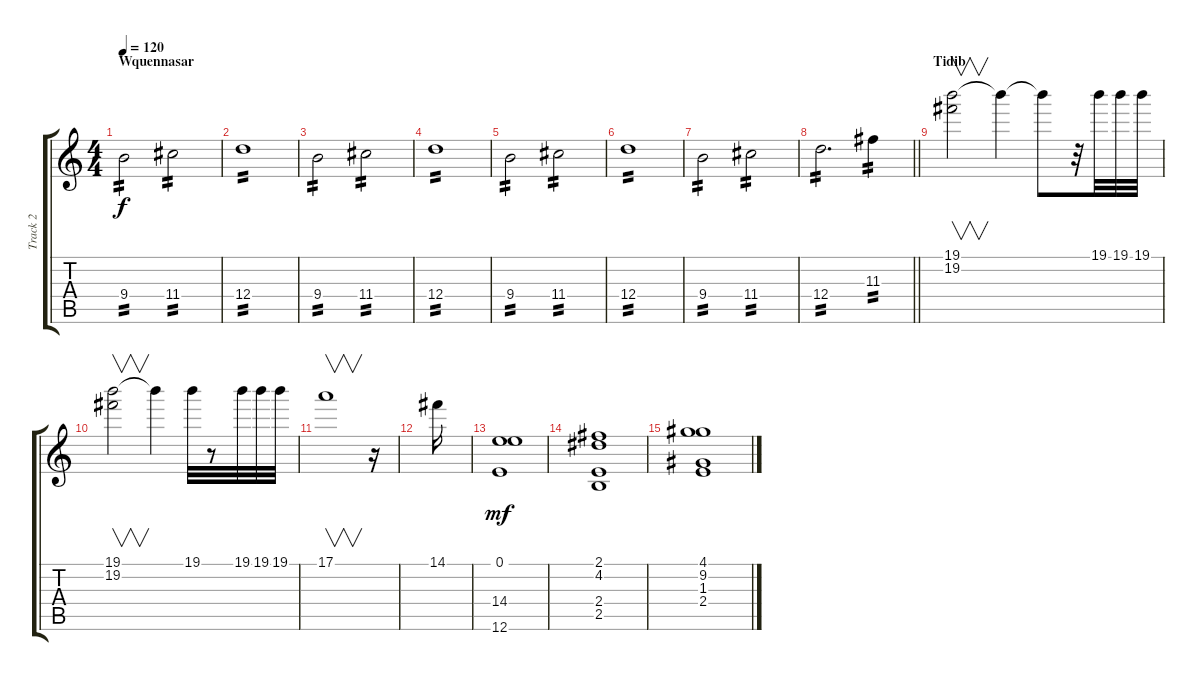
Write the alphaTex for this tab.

\track ("Track 2" "Track 2") {instrument acousticguitarnylon}
\staff {score tabs}
\tuning (E4 B3 G3 D3 A2 E2) {hide}
\ts (4 4)
\section ("" "Wquennasar")
\tempo 120
\clef g2
\ks c
9.4.2{tp 2 dy f volume 14 instrument distortionguitar} 11.4.2{tp 2} |
12.4.1{tp 2} |
9.4.2{tp 2} 11.4.2{tp 2} |
12.4.1{tp 2} |
9.4.2{tp 2} 11.4.2{tp 2} |
12.4.1{tp 2} |
9.4.2{tp 2} 11.4.2{tp 2} |
\barLineRight lightlight
12.4.2{d tp 2} 11.3.4{tp 2} |
\section ("" "Tidib")
(19.1 19.2).2{v} 19.1{t}.4 19.1{t}.8 r.32 19.1.32 19.1.32 19.1.32 |
(19.1 19.2).2{v} 19.1{t}.4 19.1.32 r.8 19.1.32 19.1.32 19.1.32 |
17.1.1{v} r.16 |
14.1.16 |
(0.1 14.4 12.6).1{dy mf} |
(2.1 4.2 2.4 2.5).1 |
(4.1 9.2 1.3 2.4).1
